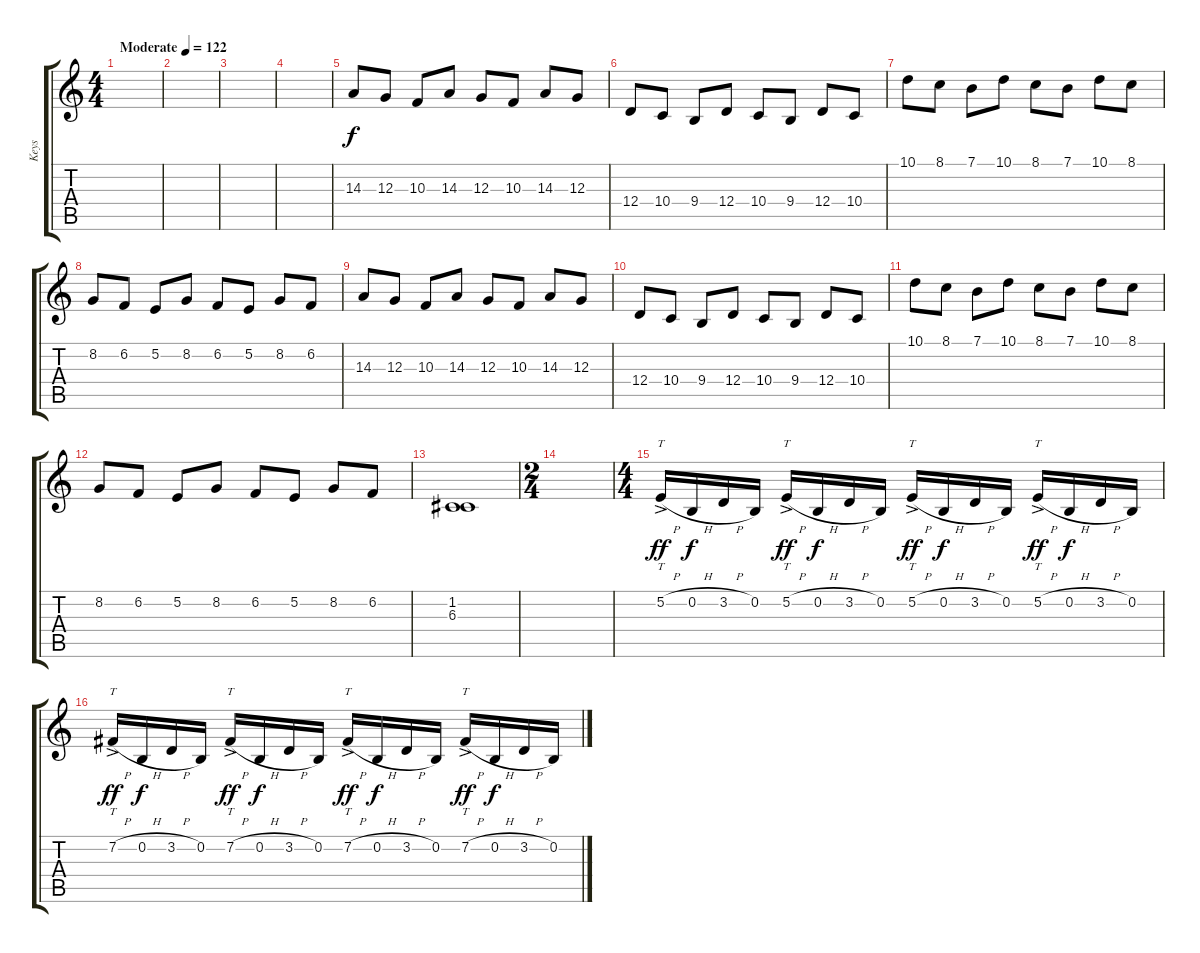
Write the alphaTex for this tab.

\track ("Keys" "Keys") {instrument lead2sawtooth}
\staff {score tabs}
\tuning (E4 B3 G3 D3 A2 E2) {hide}
\ts (4 4)
\tempo (122 "Moderate")
\clef g2
\ks c
|
|
|
|
14.3.8{instrument brightacousticpiano} 12.3.8 10.3.8 14.3.8 12.3.8 10.3.8 14.3.8 12.3.8 |
12.4.8 10.4.8 9.4.8 12.4.8 10.4.8 9.4.8 12.4.8 10.4.8 |
10.1.8 8.1.8 7.1.8 10.1.8 8.1.8 7.1.8 10.1.8 8.1.8 |
8.2.8 6.2.8 5.2.8 8.2.8 6.2.8 5.2.8 8.2.8 6.2.8 |
14.3.8{instrument brightacousticpiano} 12.3.8 10.3.8 14.3.8 12.3.8 10.3.8 14.3.8 12.3.8 |
12.4.8 10.4.8 9.4.8 12.4.8 10.4.8 9.4.8 12.4.8 10.4.8 |
10.1.8 8.1.8 7.1.8 10.1.8 8.1.8 7.1.8 10.1.8 8.1.8 |
8.2.8 6.2.8 5.2.8 8.2.8 6.2.8 5.2.8 8.2.8 6.2.8 |
(1.2 6.3).1 |
\ts (2 4)
|
\ts (4 4)
5.2{h ac}.16{tt dy ff instrument lead2sawtooth} 0.2{h}.16{dy f} 3.2{h}.16 0.2.16 5.2{h ac}.16{tt dy ff} 0.2{h}.16{dy f} 3.2{h}.16 0.2.16 5.2{h ac}.16{tt dy ff} 0.2{h}.16{dy f} 3.2{h}.16 0.2.16 5.2{h ac}.16{tt dy ff} 0.2{h}.16{dy f} 3.2{h}.16 0.2.16 |
7.2{h ac}.16{tt dy ff} 0.2{h}.16{dy f} 3.2{h}.16 0.2.16 7.2{h ac}.16{tt dy ff} 0.2{h}.16{dy f} 3.2{h}.16 0.2.16 7.2{h ac}.16{tt dy ff} 0.2{h}.16{dy f} 3.2{h}.16 0.2.16 7.2{h ac}.16{tt dy ff} 0.2{h}.16{dy f} 3.2{h}.16 0.2.16
